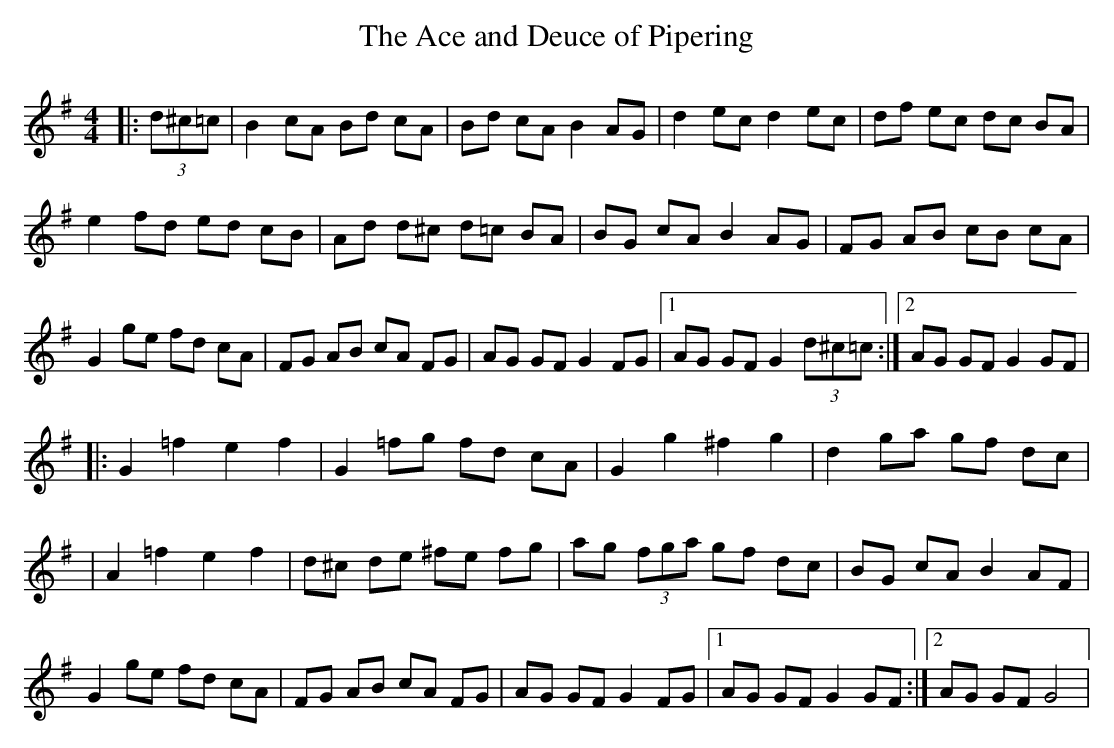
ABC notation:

X:1
T:Ace and Deuce of Pipering, The
M:4/4
L:1/8
K:GMaj
|:(3d^c=c|B2 cA Bd cA|Bd cA B2 AG|d2 ec d2 ec|df ec dc BA|
!e2 fd ed cB|Ad d^c d=c BA|BG cA B2 AG|FG AB cB cA|
!G2 ge fd cA|FG AB cA FG|AG GF G2 FG|1AG GF G2 (3d^c=c:|2AG GF G2 GF|
!|:G2=f2e2f2|G2 =fg fd cA|G2 g2 ^f2 g2|d2 ga gf dc|
!|A2 =f2 e2 f2|d^c de ^fe fg|ag (3fga gf dc|BG cA B2 AF|
!G2 ge fd cA|FG AB cA FG|AG GF G2 FG|1AG GF G2 GF:|2AG GF G4|
